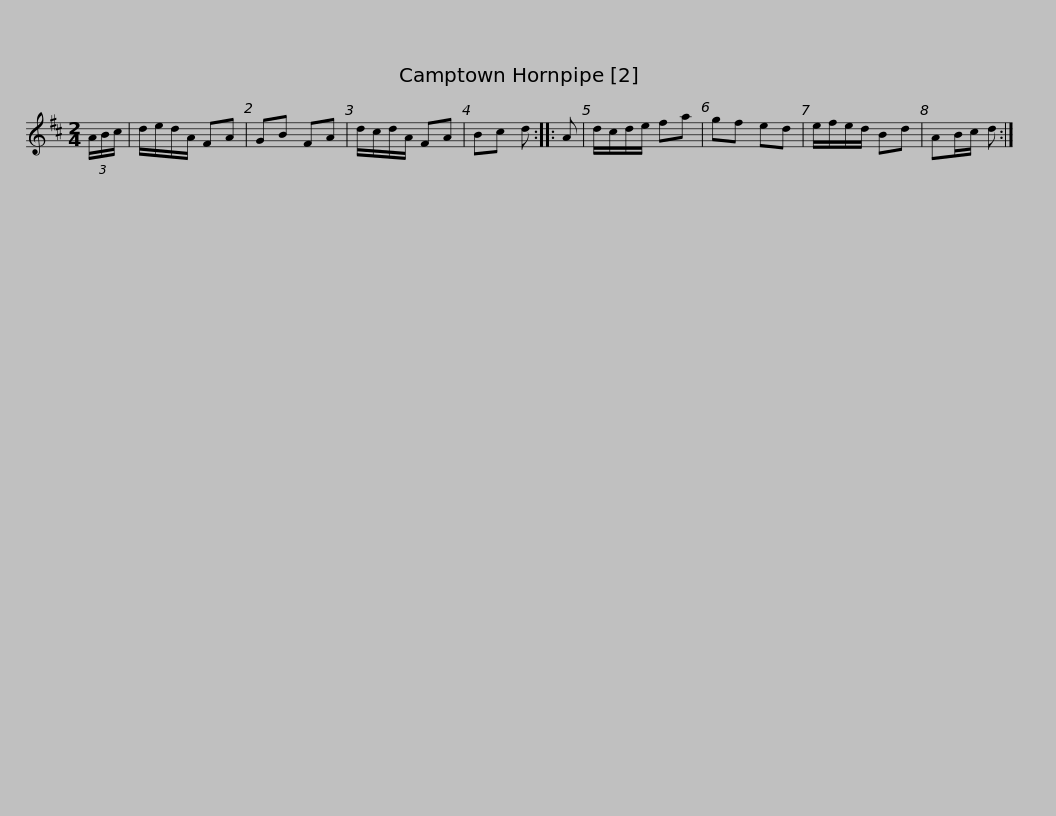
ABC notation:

X:1
L:1/8
M:2/4
I:linebreak $
K:D
V:1 treble
V:1
 (3A/B/c/ | d/e/d/A/ FA | GB FA | d/c/d/A/ FA | Bc d :: %5
 A | d/c/d/e/ fa | gf ed | e/f/e/d/ Bd |$ AB/c/ d :| %10
